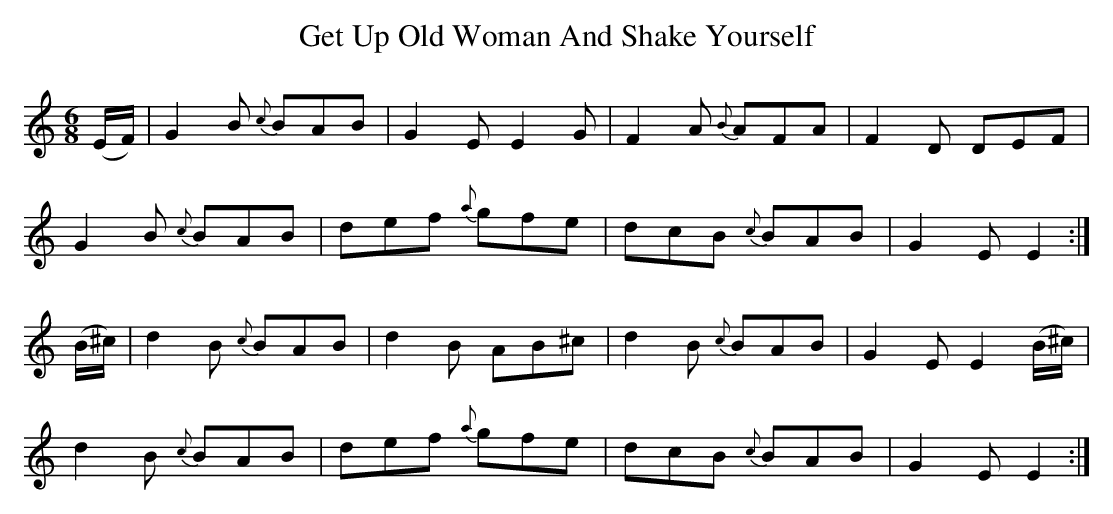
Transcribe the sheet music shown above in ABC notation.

X:1
T: Get Up Old Woman And Shake Yourself
M: 6/8
L: 1/8
K: C
(E/F/)|G2B {c}BAB|G2E E2G|F2A {B}AFA|F2D DEF|
G2B {c}BAB|def {a}gfe|dcB {c}BAB|G2E E2:|
(B/^c/)|d2B {c}BAB|d2B AB^c|d2B {c}BAB|G2E E2(B/^c/)|
d2B {c}BAB|def {a}gfe|dcB {c}BAB|G2E E2:|
